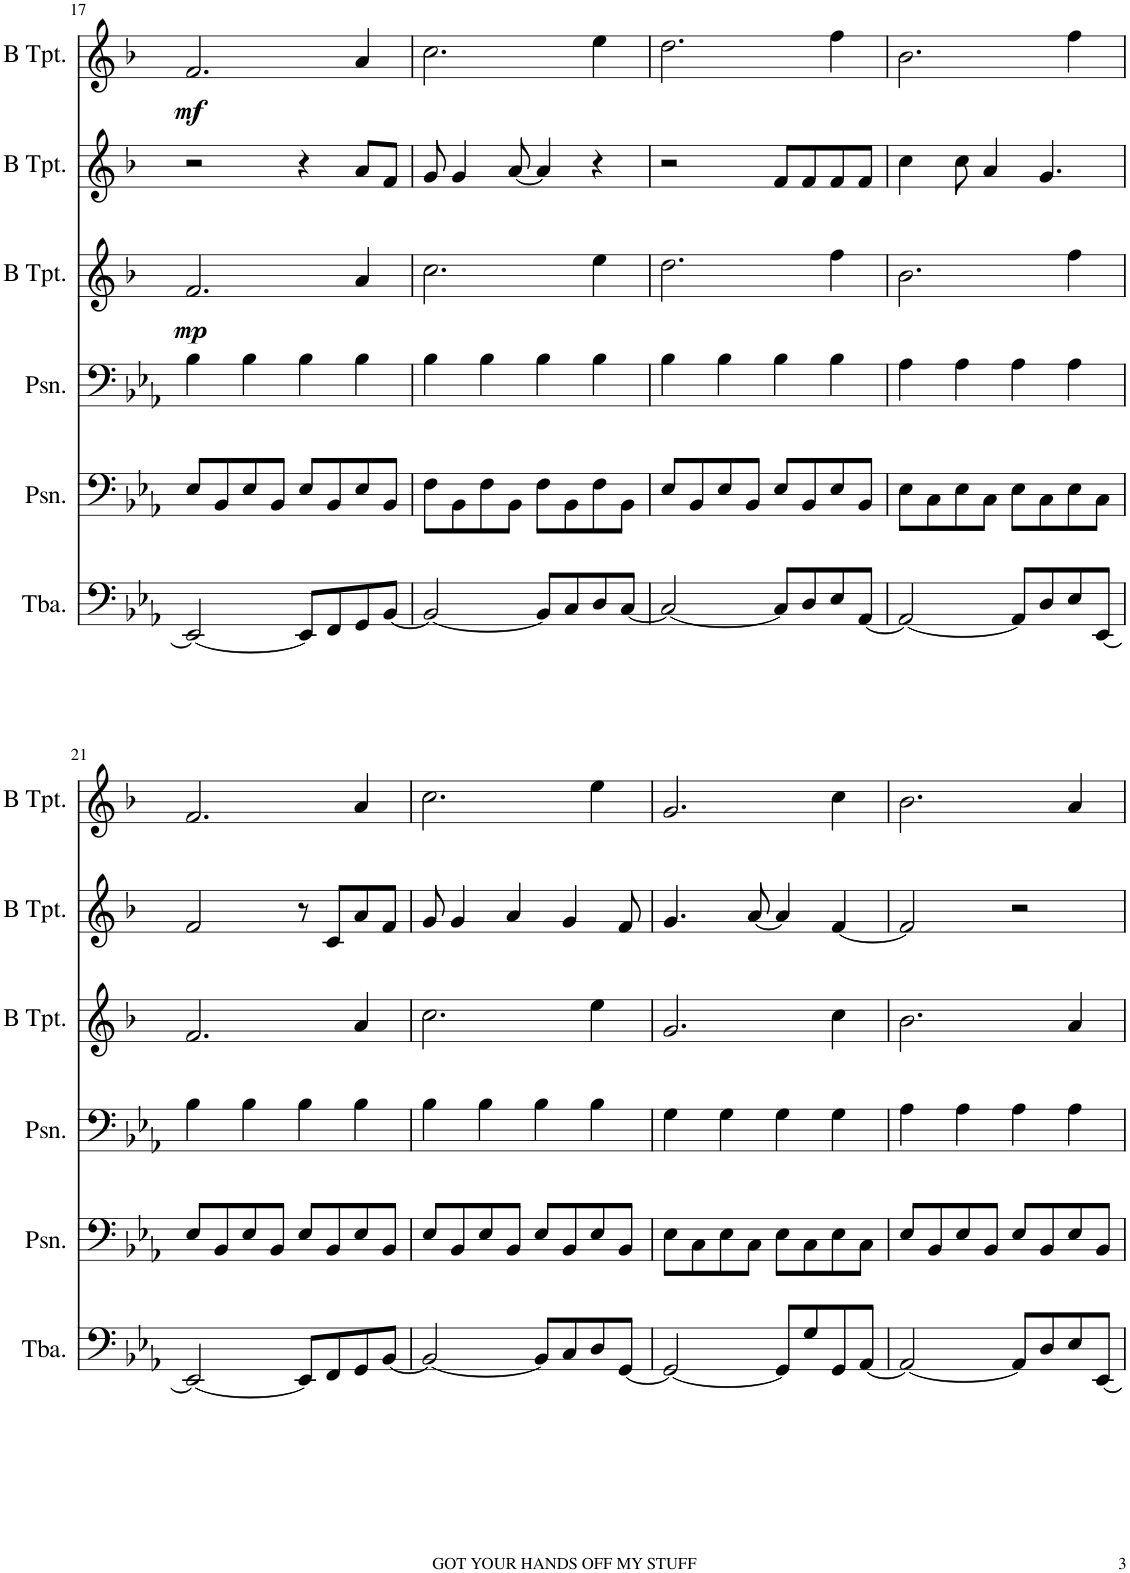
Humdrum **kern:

**kern	**kern	**kern	**kern	**dynam	**kern	**kern	**dynam
*part6	*part5	*part4	*part3	*part3	*part2	*part1	*part1
*staff6	*staff5	*staff4	*staff3	*staff3	*staff2	*staff1	*staff1
*I"Tuba	*I"Posaune	*I"Posaune	*I"Trompete in B	*	*I"Trompete in B	*I"Trompete in B	*
*I'Tba.	*I'Psn.	*I'Psn.	*	*	*	*	*
!!LO:PB:g=z
*clefF4	*clefF4	*clefF4	*clefG2	*	*clefG2	*clefG2	*
*	*	*	*Trd1c2	*	*Trd1c2	*Trd1c2	*
*k[b-e-a-]	*k[b-e-a-]	*k[b-e-a-]	*k[b-]	*	*k[b-]	*k[b-]	*
*M4/4	*M4/4	*M4/4	*M4/4	*	*M4/4	*M4/4	*
=17	=17	=17	=17	=17	=17	=17	=17
!	!	!	!	!LO:DY:b	!	!	!LO:DY:b
2EE-/_	8E-/L	4B-\	2.f/	mp	2r	2.f/	mf
.	8BB-/	.	.	.	.	.	.
.	8E-/	4B-\	.	.	.	.	.
.	8BB-/J	.	.	.	.	.	.
8EE-/L]	8E-/L	4B-\	.	.	4r	.	.
8FF/	8BB-/	.	.	.	.	.	.
8GG/	8E-/	4B-\	4a/	.	8a/L	4a/	.
[8BB-/J	8BB-/J	.	.	.	8f/J	.	.
=18	=18	=18	=18	=18	=18	=18	=18
2BB-/_	8F\L	4B-\	2.cc\	.	8g/	2.cc\	.
.	8BB-\	.	.	.	4g/	.	.
.	8F\	4B-\	.	.	.	.	.
.	8BB-\J	.	.	.	[8a/	.	.
8BB-/L]	8F\L	4B-\	.	.	4a/]	.	.
8C/	8BB-\	.	.	.	.	.	.
8D/	8F\	4B-\	4ee\	.	4r	4ee\	.
[8C/J	8BB-\J	.	.	.	.	.	.
=19	=19	=19	=19	=19	=19	=19	=19
2C/_	8E-/L	4B-\	2.dd\	.	2r	2.dd\	.
.	8BB-/	.	.	.	.	.	.
.	8E-/	4B-\	.	.	.	.	.
.	8BB-/J	.	.	.	.	.	.
8C/L]	8E-/L	4B-\	.	.	8f/L	.	.
8D/	8BB-/	.	.	.	8f/	.	.
8E-/	8E-/	4B-\	4ff\	.	8f/	4ff\	.
[8AA-/J	8BB-/J	.	.	.	8f/J	.	.
=20	=20	=20	=20	=20	=20	=20	=20
2AA-/_	8E-\L	4A-\	2.b-\	.	4cc\	2.b-\	.
.	8C\	.	.	.	.	.	.
.	8E-\	4A-\	.	.	8cc\	.	.
.	8C\J	.	.	.	4a/	.	.
8AA-/L]	8E-\L	4A-\	.	.	.	.	.
8D/	8C\	.	.	.	4.g/	.	.
8E-/	8E-\	4A-\	4ff\	.	.	4ff\	.
[8EE-/J	8C\J	.	.	.	.	.	.
!!LO:LB:g=z
=21	=21	=21	=21	=21	=21	=21	=21
2EE-/_	8E-/L	4B-\	2.f/	.	2f/	2.f/	.
.	8BB-/	.	.	.	.	.	.
.	8E-/	4B-\	.	.	.	.	.
.	8BB-/J	.	.	.	.	.	.
8EE-/L]	8E-/L	4B-\	.	.	8r	.	.
8FF/	8BB-/	.	.	.	8c/L	.	.
8GG/	8E-/	4B-\	4a/	.	8a/	4a/	.
[8BB-/J	8BB-/J	.	.	.	8f/J	.	.
=22	=22	=22	=22	=22	=22	=22	=22
2BB-/_	8E-/L	4B-\	2.cc\	.	8g/	2.cc\	.
.	8BB-/	.	.	.	4g/	.	.
.	8E-/	4B-\	.	.	.	.	.
.	8BB-/J	.	.	.	4a/	.	.
8BB-/L]	8E-/L	4B-\	.	.	.	.	.
8C/	8BB-/	.	.	.	4g/	.	.
8D/	8E-/	4B-\	4ee\	.	.	4ee\	.
[8GG/J	8BB-/J	.	.	.	8f/	.	.
=23	=23	=23	=23	=23	=23	=23	=23
2GG/_	8E-\L	4G\	2.g/	.	4.g/	2.g/	.
.	8C\	.	.	.	.	.	.
.	8E-\	4G\	.	.	.	.	.
.	8C\J	.	.	.	[8a/	.	.
8GG/L]	8E-\L	4G\	.	.	4a/]	.	.
8G/	8C\	.	.	.	.	.	.
8GG/	8E-\	4G\	4cc\	.	[4f/	4cc\	.
[8AA-/J	8C\J	.	.	.	.	.	.
=24	=24	=24	=24	=24	=24	=24	=24
2AA-/_	8E-/L	4A-\	2.b-\	.	2f/]	2.b-\	.
.	8BB-/	.	.	.	.	.	.
.	8E-/	4A-\	.	.	.	.	.
.	8BB-/J	.	.	.	.	.	.
8AA-/L]	8E-/L	4A-\	.	.	2r	.	.
8D/	8BB-/	.	.	.	.	.	.
8E-/	8E-/	4A-\	4a/	.	.	4a/	.
[8EE-/J	8BB-/J	.	.	.	.	.	.
=	=	=	=	=	=	=	=
*-	*-	*-	*-	*-	*-	*-	*-
